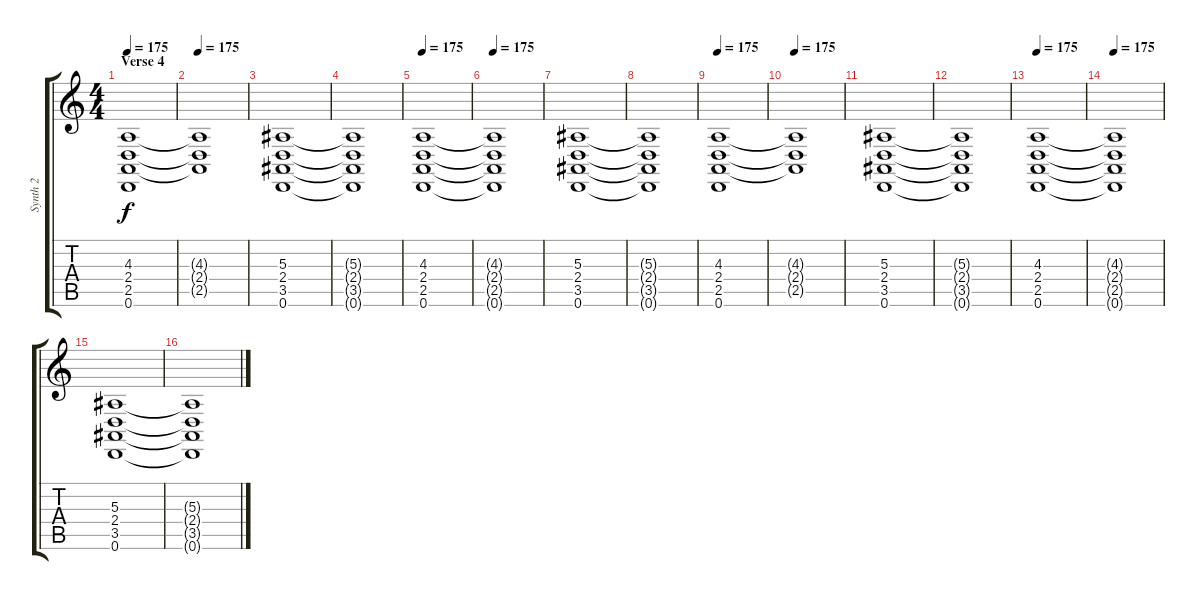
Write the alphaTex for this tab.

\track ("Synth 2" "Synth 2") {instrument brasssection}
\staff {score tabs}
\tuning (D4 A3 F3 C3 G2 D2) {hide}
\ts (4 4)
\section ("" "Verse 4")
\tempo 175
\clef g2
\ks c
(4.3 2.4 2.5 0.6).1{dy f} |
\tempo 175
(4.3{t} 2.4{t} 2.5{t}).1 |
(5.3 2.4 3.5 0.6).1 |
(5.3{t} 2.4{t} 3.5{t} 0.6{t}).1 |
\tempo 175
(4.3 2.4 2.5 0.6).1 |
\tempo 175
(4.3{t} 2.4{t} 2.5{t} 0.6{t}).1 |
(5.3 2.4 3.5 0.6).1 |
(5.3{t} 2.4{t} 3.5{t} 0.6{t}).1 |
\tempo 175
(4.3 2.4 2.5 0.6).1 |
\tempo 175
(4.3{t} 2.4{t} 2.5{t}).1 |
(5.3 2.4 3.5 0.6).1 |
(5.3{t} 2.4{t} 3.5{t} 0.6{t}).1 |
\tempo 175
(4.3 2.4 2.5 0.6).1 |
\tempo 175
(4.3{t} 2.4{t} 2.5{t} 0.6{t}).1 |
(5.3 2.4 3.5 0.6).1 |
(5.3{t} 2.4{t} 3.5{t} 0.6{t}).1
